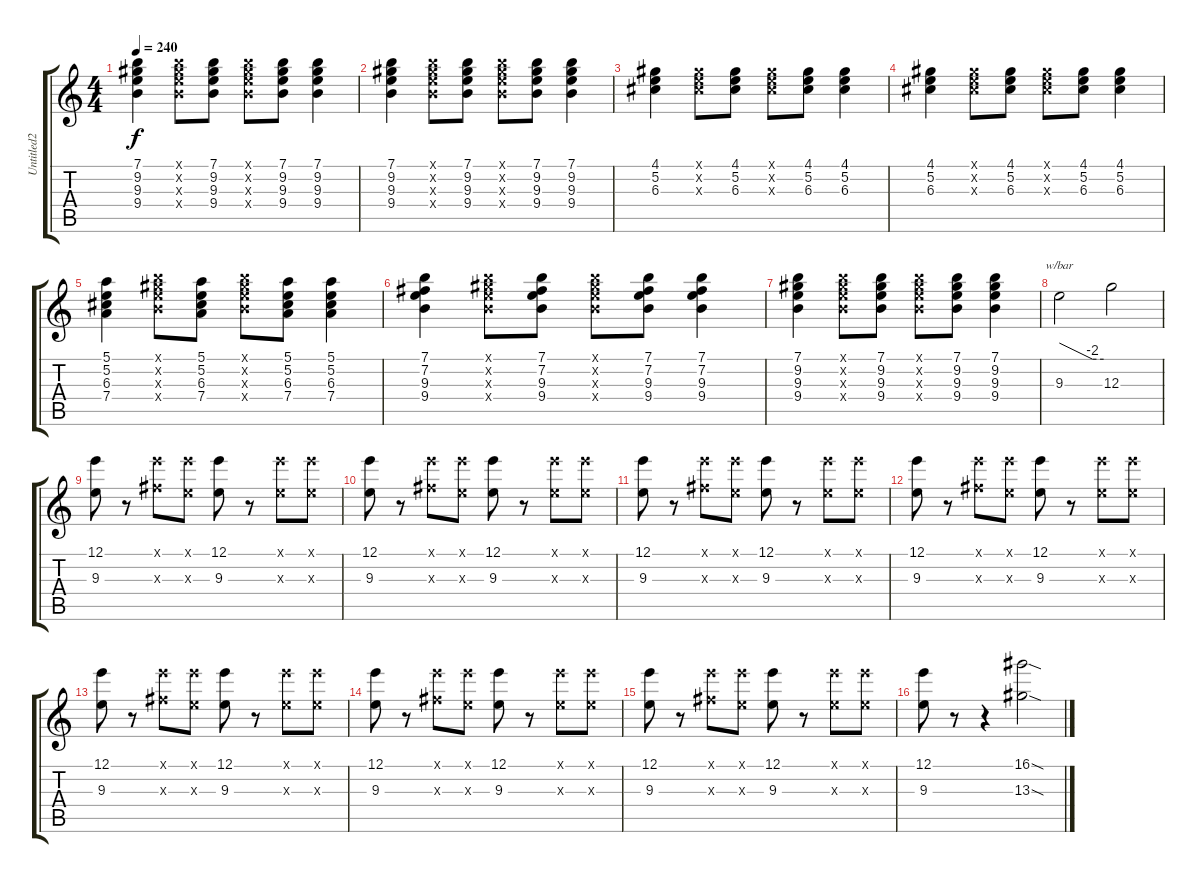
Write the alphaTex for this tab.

\track ("Untitled2" "Untitled2") {instrument overdrivenguitar}
\staff {score tabs}
\tuning (E4 B3 G3 D3 A2 E2) {hide}
\ts (4 4)
\tempo 240
\clef g2
\ks c
(7.1 9.2 9.3 9.4).4{dy f} (7.1{x} 9.2{x} 9.3{x} 9.4{x}).8 (7.1 9.2 9.3 9.4).8 (7.1{x} 9.2{x} 9.3{x} 9.4{x}).8 (7.1 9.2 9.3 9.4).8 (7.1 9.2 9.3 9.4).4 |
(7.1 9.2 9.3 9.4).4 (7.1{x} 9.2{x} 9.3{x} 9.4{x}).8 (7.1 9.2 9.3 9.4).8 (7.1{x} 9.2{x} 9.3{x} 9.4{x}).8 (7.1 9.2 9.3 9.4).8 (7.1 9.2 9.3 9.4).4 |
(4.1 5.2 6.3).4 (4.1{x} 5.2{x} 6.3{x}).8 (4.1 5.2 6.3).8 (4.1{x} 5.2{x} 6.3{x}).8 (4.1 5.2 6.3).8 (4.1 5.2 6.3).4 |
(4.1 5.2 6.3).4 (4.1{x} 5.2{x} 6.3{x}).8 (4.1 5.2 6.3).8 (4.1{x} 5.2{x} 6.3{x}).8 (4.1 5.2 6.3).8 (4.1 5.2 6.3).4 |
(5.1 5.2 6.3 7.4).4 (7.1{x} 9.2{x} 9.3{x} 9.4{x}).8 (5.1 5.2 6.3 7.4).8 (7.1{x} 9.2{x} 9.3{x} 9.4{x}).8 (5.1 5.2 6.3 7.4).8 (5.1 5.2 6.3 7.4).4 |
(7.1 7.2 9.3 9.4).4 (7.1{x} 9.2{x} 9.3{x} 9.4{x}).8 (7.1 7.2 9.3 9.4).8 (7.1{x} 9.2{x} 9.3{x} 9.4{x}).8 (7.1 7.2 9.3 9.4).8 (7.1 7.2 9.3 9.4).4 |
(7.1 9.2 9.3 9.4).4 (7.1{x} 9.2{x} 9.3{x} 9.4{x}).8 (7.1 9.2 9.3 9.4).8 (7.1{x} 9.2{x} 9.3{x} 9.4{x}).8 (7.1 9.2 9.3 9.4).8 (7.1 9.2 9.3 9.4).4 |
9.3.2{tbe (custom default 0 0 45 -8 60 -8)} 12.3.2 |
(12.1 9.3).8 r.8 (12.1{x} 11.3{x}).8 (12.1{x} 9.3{x}).8 (12.1 9.3).8 r.8 (12.1{x} 9.3{x}).8 (12.1{x} 9.3{x}).8 |
(12.1 9.3).8 r.8 (12.1{x} 11.3{x}).8 (12.1{x} 9.3{x}).8 (12.1 9.3).8 r.8 (12.1{x} 9.3{x}).8 (12.1{x} 9.3{x}).8 |
(12.1 9.3).8 r.8 (12.1{x} 11.3{x}).8 (12.1{x} 9.3{x}).8 (12.1 9.3).8 r.8 (12.1{x} 9.3{x}).8 (12.1{x} 9.3{x}).8 |
(12.1 9.3).8 r.8 (12.1{x} 11.3{x}).8 (12.1{x} 9.3{x}).8 (12.1 9.3).8 r.8 (12.1{x} 9.3{x}).8 (12.1{x} 9.3{x}).8 |
(12.1 9.3).8 r.8 (12.1{x} 11.3{x}).8 (12.1{x} 9.3{x}).8 (12.1 9.3).8 r.8 (12.1{x} 9.3{x}).8 (12.1{x} 9.3{x}).8 |
(12.1 9.3).8 r.8 (12.1{x} 11.3{x}).8 (12.1{x} 9.3{x}).8 (12.1 9.3).8 r.8 (12.1{x} 9.3{x}).8 (12.1{x} 9.3{x}).8 |
(12.1 9.3).8 r.8 (12.1{x} 11.3{x}).8 (12.1{x} 9.3{x}).8 (12.1 9.3).8 r.8 (12.1{x} 9.3{x}).8 (12.1{x} 9.3{x}).8 |
(12.1 9.3).8 r.8 r.4 (16.1{sod} 13.3{sod}).2
